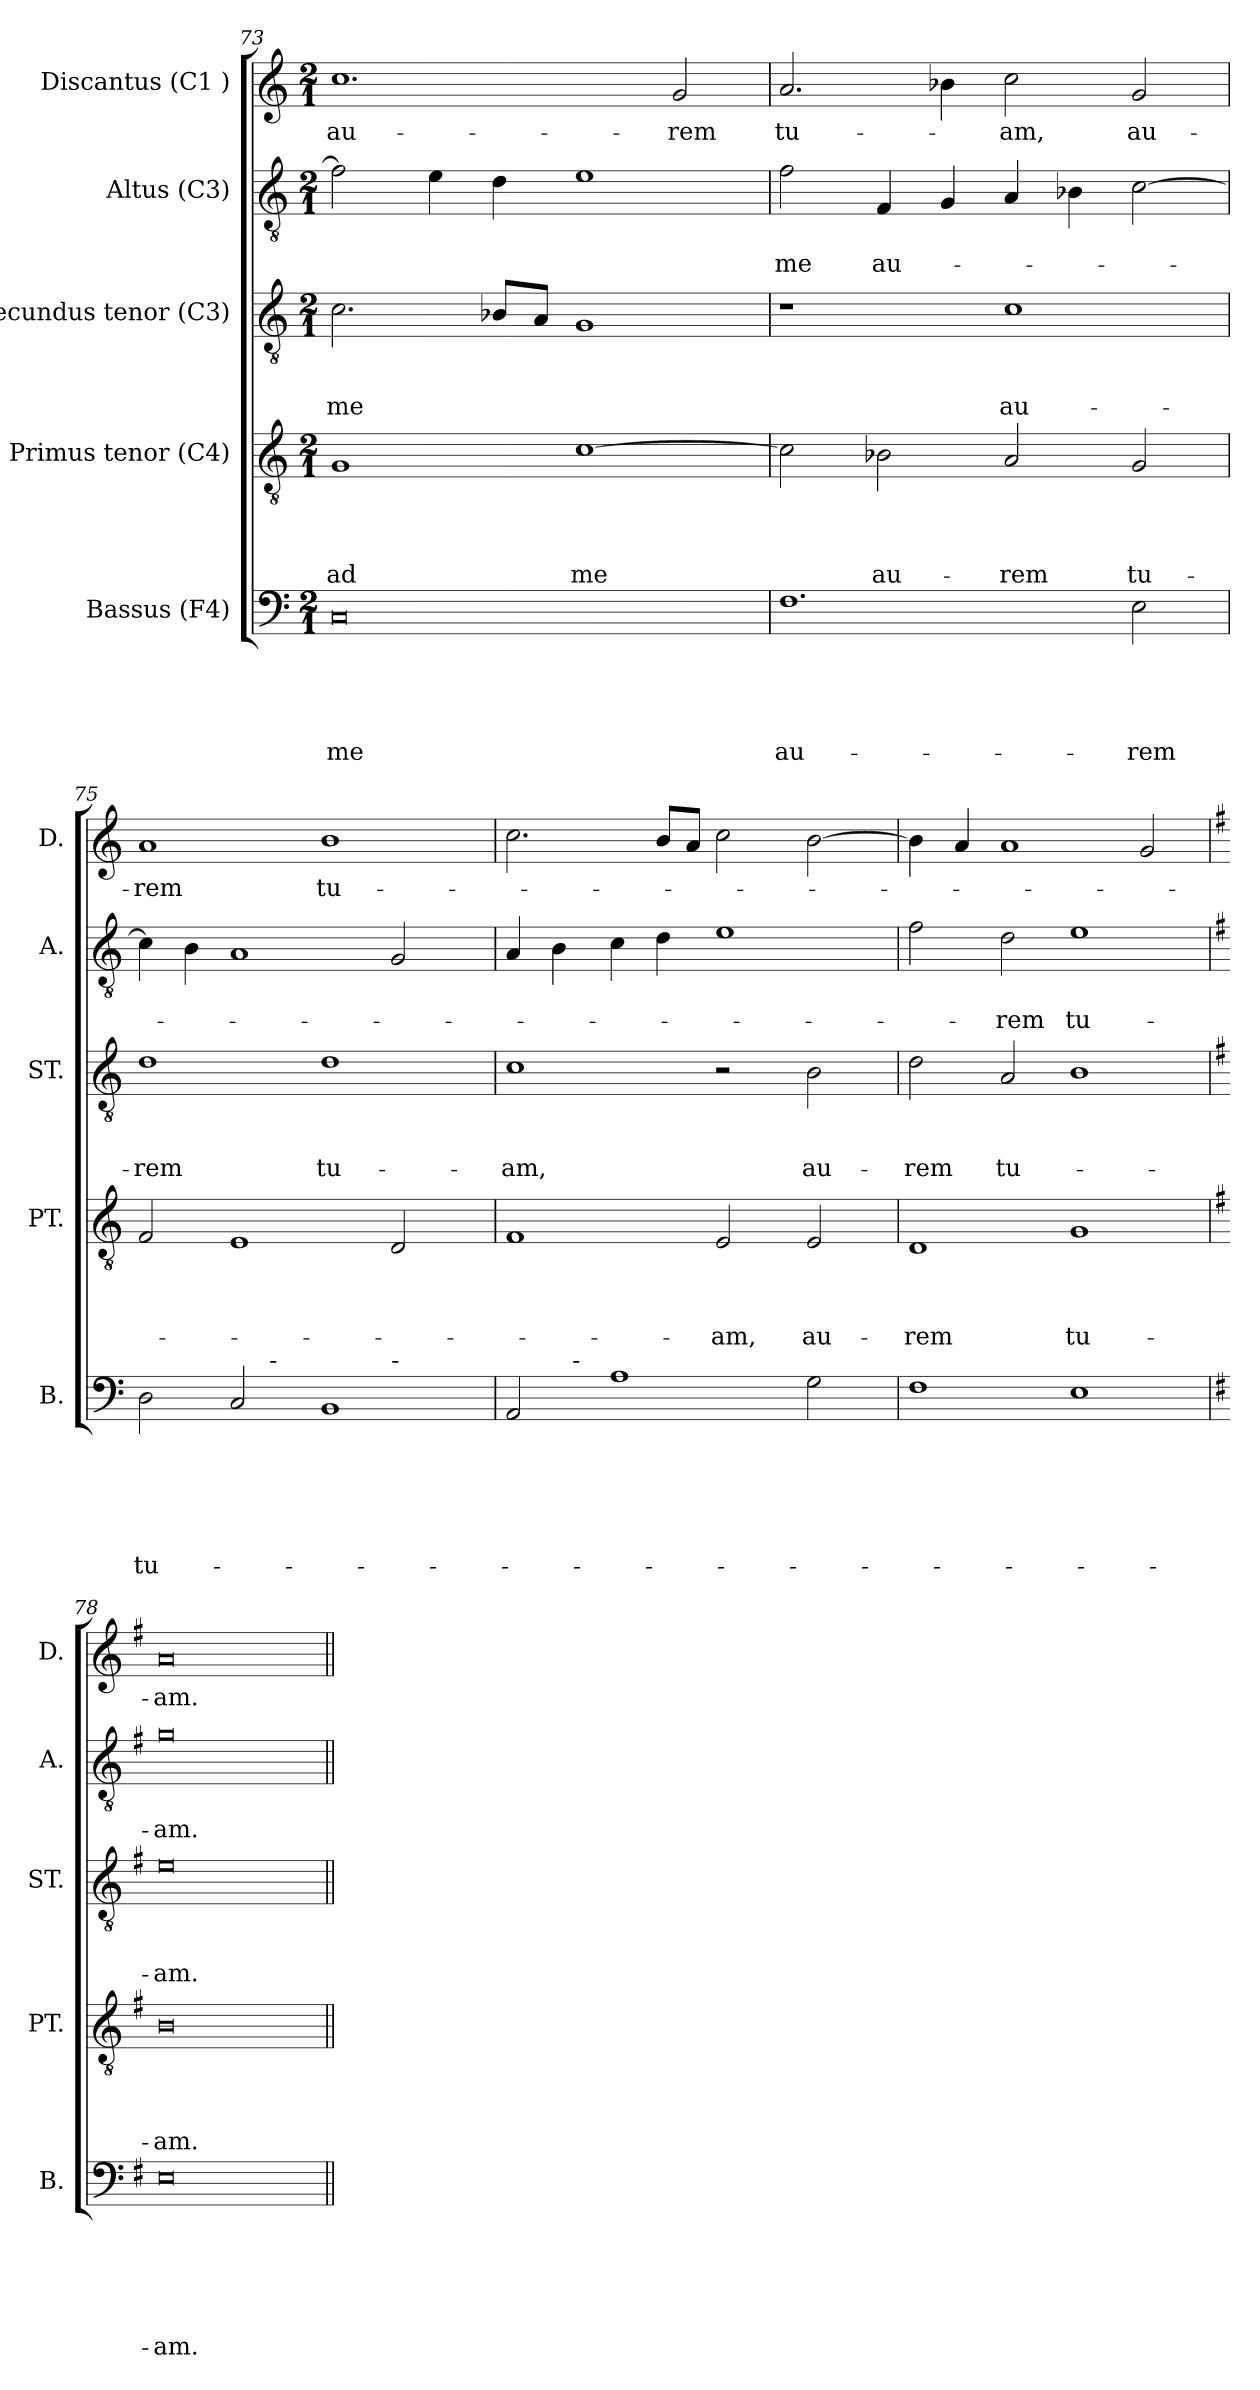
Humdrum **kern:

**kern	**text	**text	**text	**text	**text	**text	**kern	**text	**text	**text	**text	**kern	**text	**text	**text	**kern	**text	**text	**kern	**text
*part5	*part5	*part5	*part5	*part5	*part5	*part5	*part4	*part4	*part4	*part4	*part4	*part3	*part3	*part3	*part3	*part2	*part2	*part2	*part1	*part1
*staff5	*staff5	*staff5	*staff5	*staff5	*staff5	*staff5	*staff4	*staff4	*staff4	*staff4	*staff4	*staff3	*staff3	*staff3	*staff3	*staff2	*staff2	*staff2	*staff1	*staff1
*I"Bassus (F4)	*	*	*	*	*	*	*I"Primus tenor (C4)	*	*	*	*	*I"Secundus tenor (C3)	*	*	*	*I"Altus (C3)	*	*	*I"Discantus (C1 )	*
*I'B.	*	*	*	*	*	*	*I'PT.	*	*	*	*	*I'ST.	*	*	*	*I'A.	*	*	*I'D.	*
*clefF4	*	*	*	*	*	*	*clefGv2	*	*	*	*	*clefGv2	*	*	*	*clefGv2	*	*	*clefG2	*
*k[]	*	*	*	*	*	*	*k[]	*	*	*	*	*k[]	*	*	*	*k[]	*	*	*k[]	*
*C:	*	*	*	*	*	*	*C:	*	*	*	*	*C:	*	*	*	*C:	*	*	*C:	*
*M2/1	*	*	*	*	*	*	*M2/1	*	*	*	*	*M2/1	*	*	*	*M2/1	*	*	*M2/1	*
=73	=73	=73	=73	=73	=73	=73	=73	=73	=73	=73	=73	=73	=73	=73	=73	=73	=73	=73	=73	=73
!	!	!	!	!	!LO:LY:b:rj	!	!	!	!	!	!LO:LY:b	!	!	!	!LO:LY:b	!	!	!	!	!LO:LY:b
0C	.	.	.	.	me	.	1G	.	.	.	ad	2.c\	.	.	me	2f\]	.	.	1.cc	au-
.	.	.	.	.	.	.	.	.	.	.	.	.	.	.	.	4e\	.	.	.	.
.	.	.	.	.	.	.	.	.	.	.	.	8B-/L	.	.	.	4d\	.	.	.	.
.	.	.	.	.	.	.	.	.	.	.	.	8A/J	.	.	.	.	.	.	.	.
!	!	!	!	!	!	!	!	!	!	!	!LO:LY:b	!	!	!	!	!	!	!	!	!
.	.	.	.	.	.	.	[>1c	.	.	.	me	1G	.	.	.	1e	.	.	.	.
!	!	!	!	!	!	!	!	!	!	!	!	!	!	!	!	!	!	!	!	!LO:LY:b
.	.	.	.	.	.	.	.	.	.	.	.	.	.	.	.	.	.	.	2g/	-rem
=74	=74	=74	=74	=74	=74	=74	=74	=74	=74	=74	=74	=74	=74	=74	=74	=74	=74	=74	=74	=74
!	!	!	!	!	!LO:LY:b	!	!	!	!	!	!	!	!	!	!	!	!	!LO:LY:b	!	!LO:LY:b
1.F	.	.	.	.	au-	.	2c\]	.	.	.	.	1r	.	.	.	2f\	.	me	2.a/	tu-
!	!	!	!	!	!	!	!	!	!	!	!LO:LY:b	!	!	!	!	!	!	!LO:LY:b	!	!
.	.	.	.	.	.	.	2B-\	.	.	.	au-	.	.	.	.	4F/	.	au-	.	.
.	.	.	.	.	.	.	.	.	.	.	.	.	.	.	.	4G/	.	.	4b-\	.
!	!	!	!	!	!	!	!	!	!	!	!LO:LY:b	!	!	!	!LO:LY:b	!	!	!	!	!LO:LY:b
.	.	.	.	.	.	.	2A/	.	.	.	-rem	1c	.	.	au-	4A/	.	.	2cc\	-am,
.	.	.	.	.	.	.	.	.	.	.	.	.	.	.	.	4B-\	.	.	.	.
!	!	!	!	!	!LO:LY:b	!	!	!	!	!	!LO:LY:b	!	!	!	!	!	!	!	!	!LO:LY:b
2E\	.	.	.	.	-rem	.	2G/	.	.	.	tu-	.	.	.	.	[>2c\	.	.	2g/	au-
!!LO:PB:g=z
=75	=75	=75	=75	=75	=75	=75	=75	=75	=75	=75	=75	=75	=75	=75	=75	=75	=75	=75	=75	=75
!	!	!	!	!	!	!LO:LY:b	!	!	!	!	!	!	!	!	!LO:LY:b	!	!	!	!	!LO:LY:b
*^	*	*	*	*	*	*	*	*	*	*	*	*	*	*	*	*	*	*	*	*
*	*^	*	*	*	*	*	*	*	*	*	*	*	*	*	*	*	*	*	*	*	*
2D\	2ryy	1.ryy	.	.	.	.	.	tu-	2F/	.	.	.	.	1d	.	.	-rem	4c\]	.	.	1a	-rem
.	.	.	.	.	.	.	.	.	.	.	.	.	.	.	.	.	.	4B\	.	.	.	.
2C/	8.ryy	.	.	.	.	.	.	.	1E	.	.	.	.	.	.	.	.	1A	.	.	.	.
!	!LO:TX:a:t=-	!	!	!	!	!	!	!	!	!	!	!	!	!	!	!	!	!	!	!	!	!
.	1ryy	.	.	.	.	.	.	.	.	.	.	.	.	.	.	.	.	.	.	.	.	.
!	!	!	!	!	!	!	!	!	!	!	!	!	!	!	!	!	!LO:LY:b	!	!	!	!	!LO:LY:b
1BB	.	.	.	.	.	.	.	.	.	.	.	.	.	1d	.	.	tu-	.	.	.	1b	tu-
!	!	!LO:TX:a:t=-	!	!	!	!	!	!	!	!	!	!	!	!	!	!	!	!	!	!	!	!
.	.	2ryy	.	.	.	.	.	.	2D/	.	.	.	.	.	.	.	.	2G/	.	.	.	.
.	4ryy	.	.	.	.	.	.	.	.	.	.	.	.	.	.	.	.	.	.	.	.	.
.	16ryy	.	.	.	.	.	.	.	.	.	.	.	.	.	.	.	.	.	.	.	.	.
=76	=76	=76	=76	=76	=76	=76	=76	=76	=76	=76	=76	=76	=76	=76	=76	=76	=76	=76	=76	=76	=76	=76
!	!	!	!	!	!	!	!	!	!	!	!	!	!	!	!	!	!LO:LY:b	!	!	!	!	!
*	*v	*v	*	*	*	*	*	*	*	*	*	*	*	*	*	*	*	*	*	*	*	*
2AA/	4ryy	.	.	.	.	.	.	1F	.	.	.	.	1c	.	.	-am,	4A/	.	.	2.cc\	.
.	16ryy	.	.	.	.	.	.	.	.	.	.	.	.	.	.	.	4B\	.	.	.	.
!	!LO:TX:a:t=-	!	!	!	!	!	!	!	!	!	!	!	!	!	!	!	!	!	!	!	!
.	1ryy	.	.	.	.	.	.	.	.	.	.	.	.	.	.	.	.	.	.	.	.
1A	.	.	.	.	.	.	.	.	.	.	.	.	.	.	.	.	4c\	.	.	.	.
.	.	.	.	.	.	.	.	.	.	.	.	.	.	.	.	.	4d\	.	.	8b/L	.
.	.	.	.	.	.	.	.	.	.	.	.	.	.	.	.	.	.	.	.	8a/J	.
!	!	!	!	!	!	!	!	!	!	!	!	!LO:LY:b	!	!	!	!	!	!	!	!	!
.	.	.	.	.	.	.	.	2E/	.	.	.	-am,	2r	.	.	.	1e	.	.	2cc\	.
.	2ryy	.	.	.	.	.	.	.	.	.	.	.	.	.	.	.	.	.	.	.	.
!	!	!	!	!	!	!	!	!	!	!	!	!LO:LY:b	!	!	!	!LO:LY:b	!	!	!	!	!
2G\	.	.	.	.	.	.	.	2E/	.	.	.	au-	2B\	.	.	au-	.	.	.	[>2b\	.
.	8.ryy	.	.	.	.	.	.	.	.	.	.	.	.	.	.	.	.	.	.	.	.
=77	=77	=77	=77	=77	=77	=77	=77	=77	=77	=77	=77	=77	=77	=77	=77	=77	=77	=77	=77	=77	=77
!	!	!	!	!	!	!	!	!	!	!	!	!LO:LY:b	!	!	!	!LO:LY:b	!	!	!	!	!
*v	*v	*	*	*	*	*	*	*	*	*	*	*	*	*	*	*	*	*	*	*	*
1F	.	.	.	.	.	.	1D	.	.	.	-rem	2d\	.	.	-rem	2f\	.	.	4b\]	.
.	.	.	.	.	.	.	.	.	.	.	.	.	.	.	.	.	.	.	4a/	.
!	!	!	!	!	!	!	!	!	!	!	!	!	!	!	!LO:LY:b	!	!	!LO:LY:b	!	!
.	.	.	.	.	.	.	.	.	.	.	.	2A/	.	.	tu-	2d\	.	-rem	1a	.
!	!	!	!	!	!	!	!	!	!	!	!LO:LY:b	!	!	!	!	!	!	!LO:LY:b	!	!
1E	.	.	.	.	.	.	1G	.	.	.	tu-	1B	.	.	.	1e	.	tu-	.	.
.	.	.	.	.	.	.	.	.	.	.	.	.	.	.	.	.	.	.	2g/	.
=78	=78	=78	=78	=78	=78	=78	=78	=78	=78	=78	=78	=78	=78	=78	=78	=78	=78	=78	=78	=78
*k[f#]	*	*	*	*	*	*	*k[f#]	*	*	*	*	*k[f#]	*	*	*	*k[f#]	*	*	*k[f#]	*
*G:	*	*	*	*	*	*	*G:	*	*	*	*	*G:	*	*	*	*G:	*	*	*G:	*
!	!	!	!	!	!	!LO:LY:b	!	!	!	!	!LO:LY:b	!	!	!	!LO:LY:b	!	!	!LO:LY:b	!	!LO:LY:b
0E	.	.	.	.	.	-am.	0B	.	.	.	-am.	0e	.	.	-am.	0g	.	-am.	0a	-am.
=||	=||	=||	=||	=||	=||	=||	=||	=||	=||	=||	=||	=||	=||	=||	=||	=||	=||	=||	=||	=||
*-	*-	*-	*-	*-	*-	*-	*-	*-	*-	*-	*-	*-	*-	*-	*-	*-	*-	*-	*-	*-
